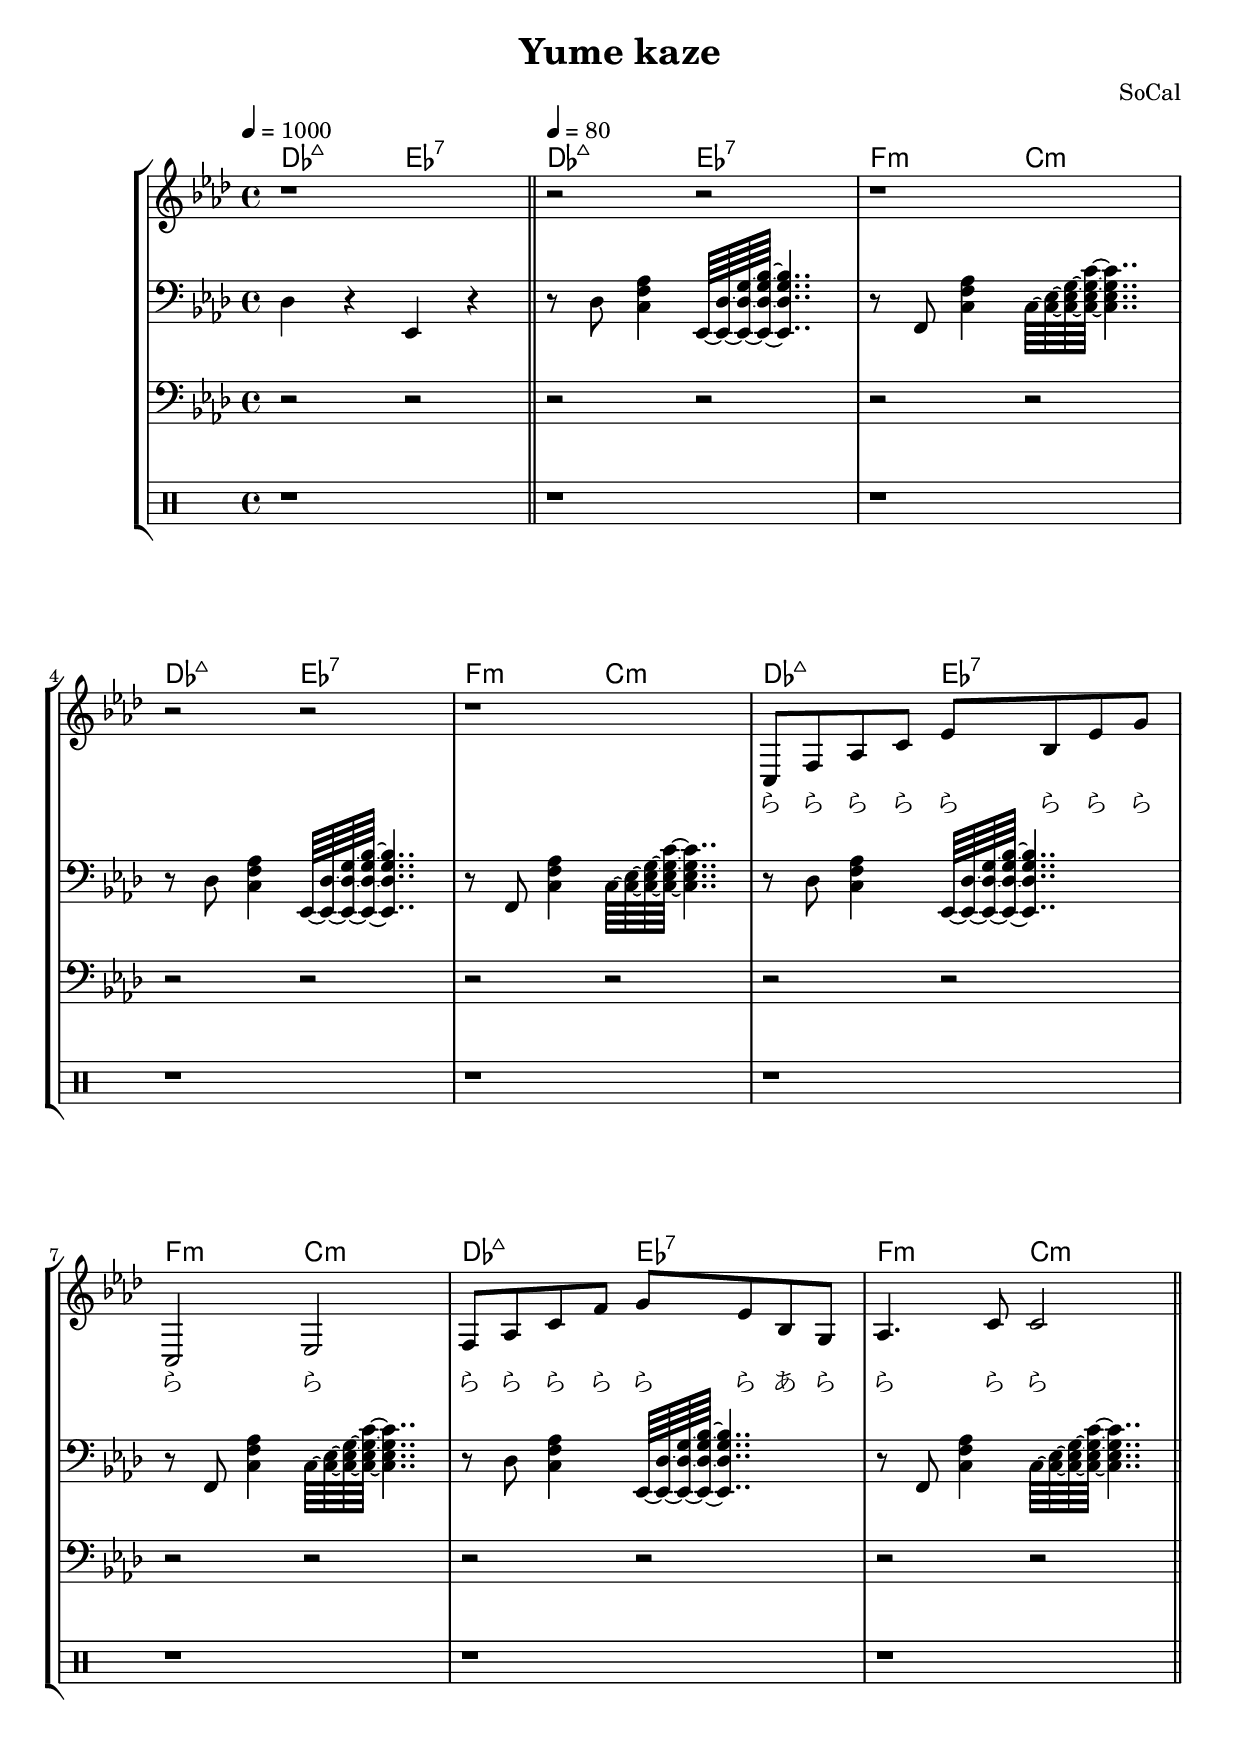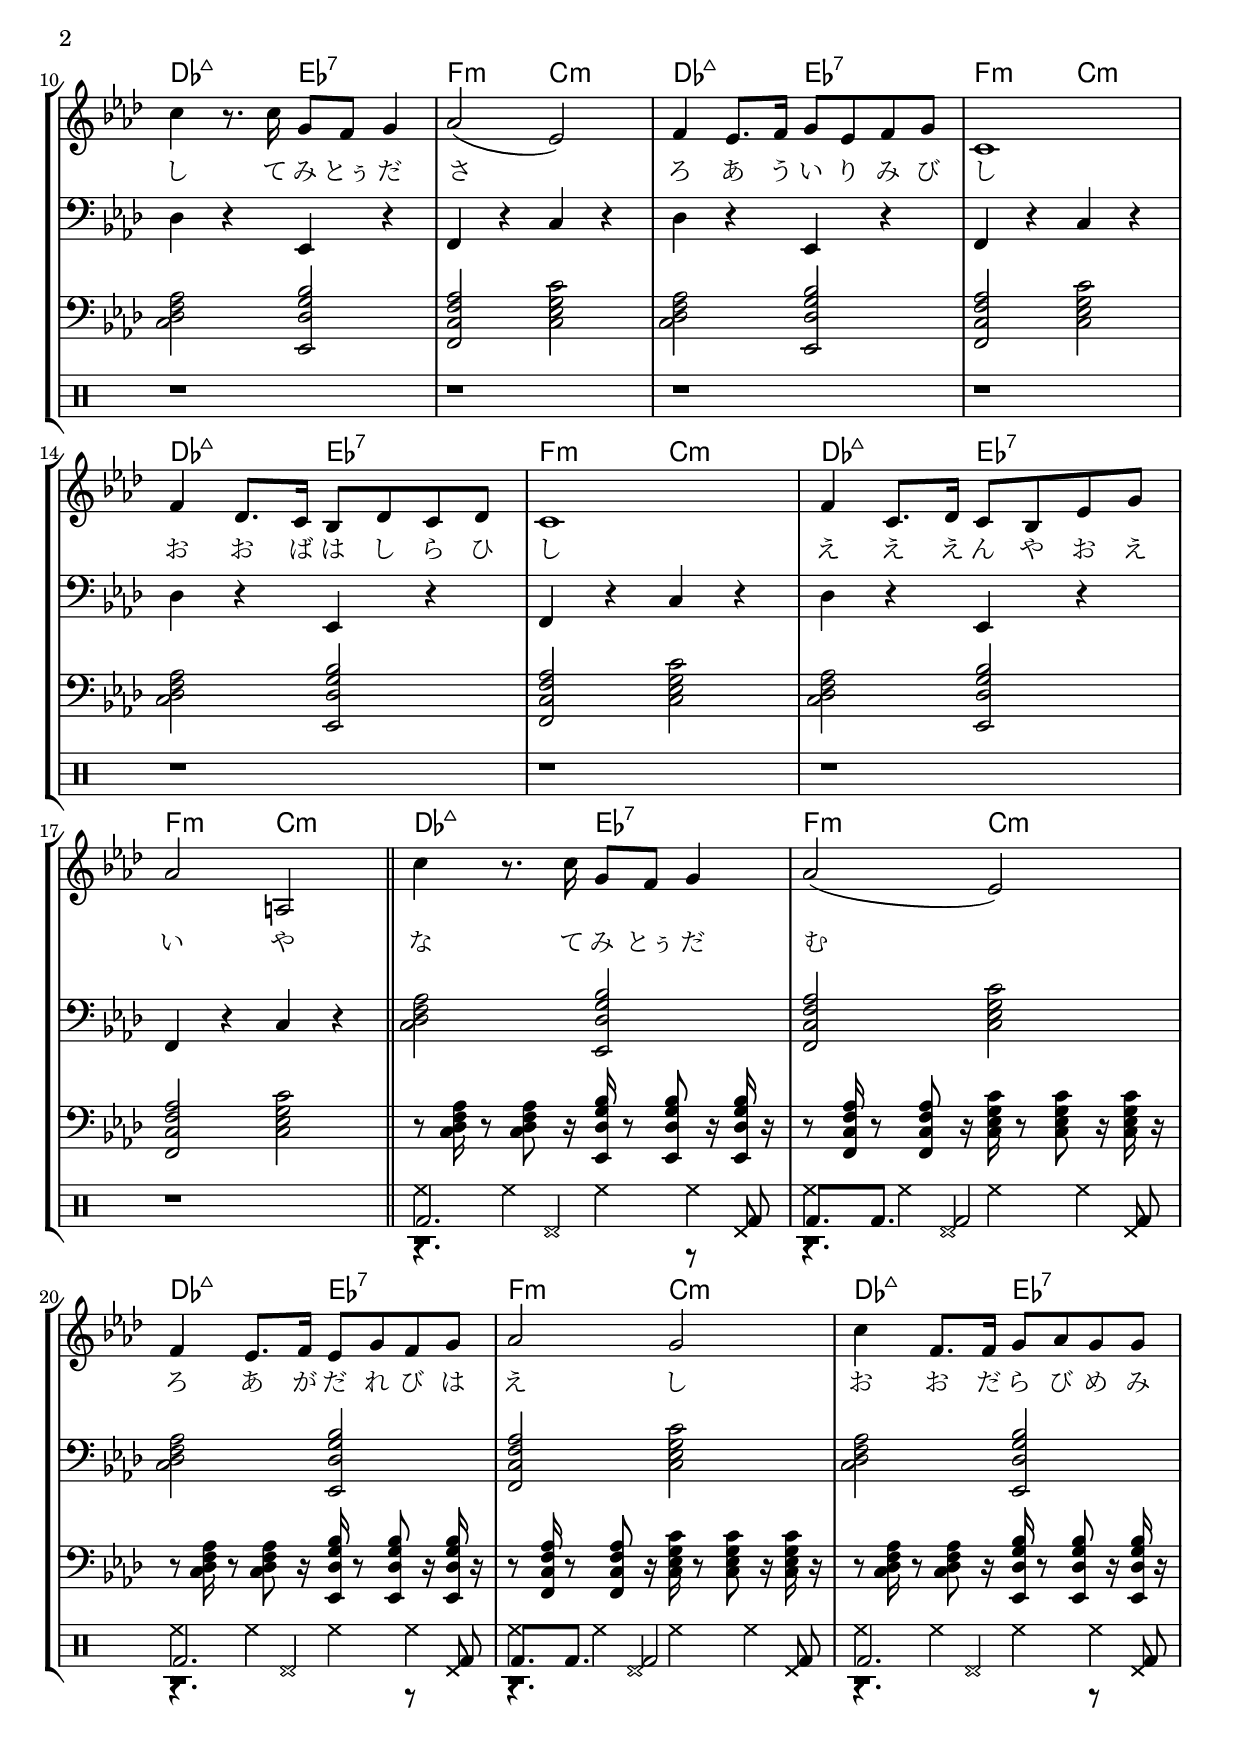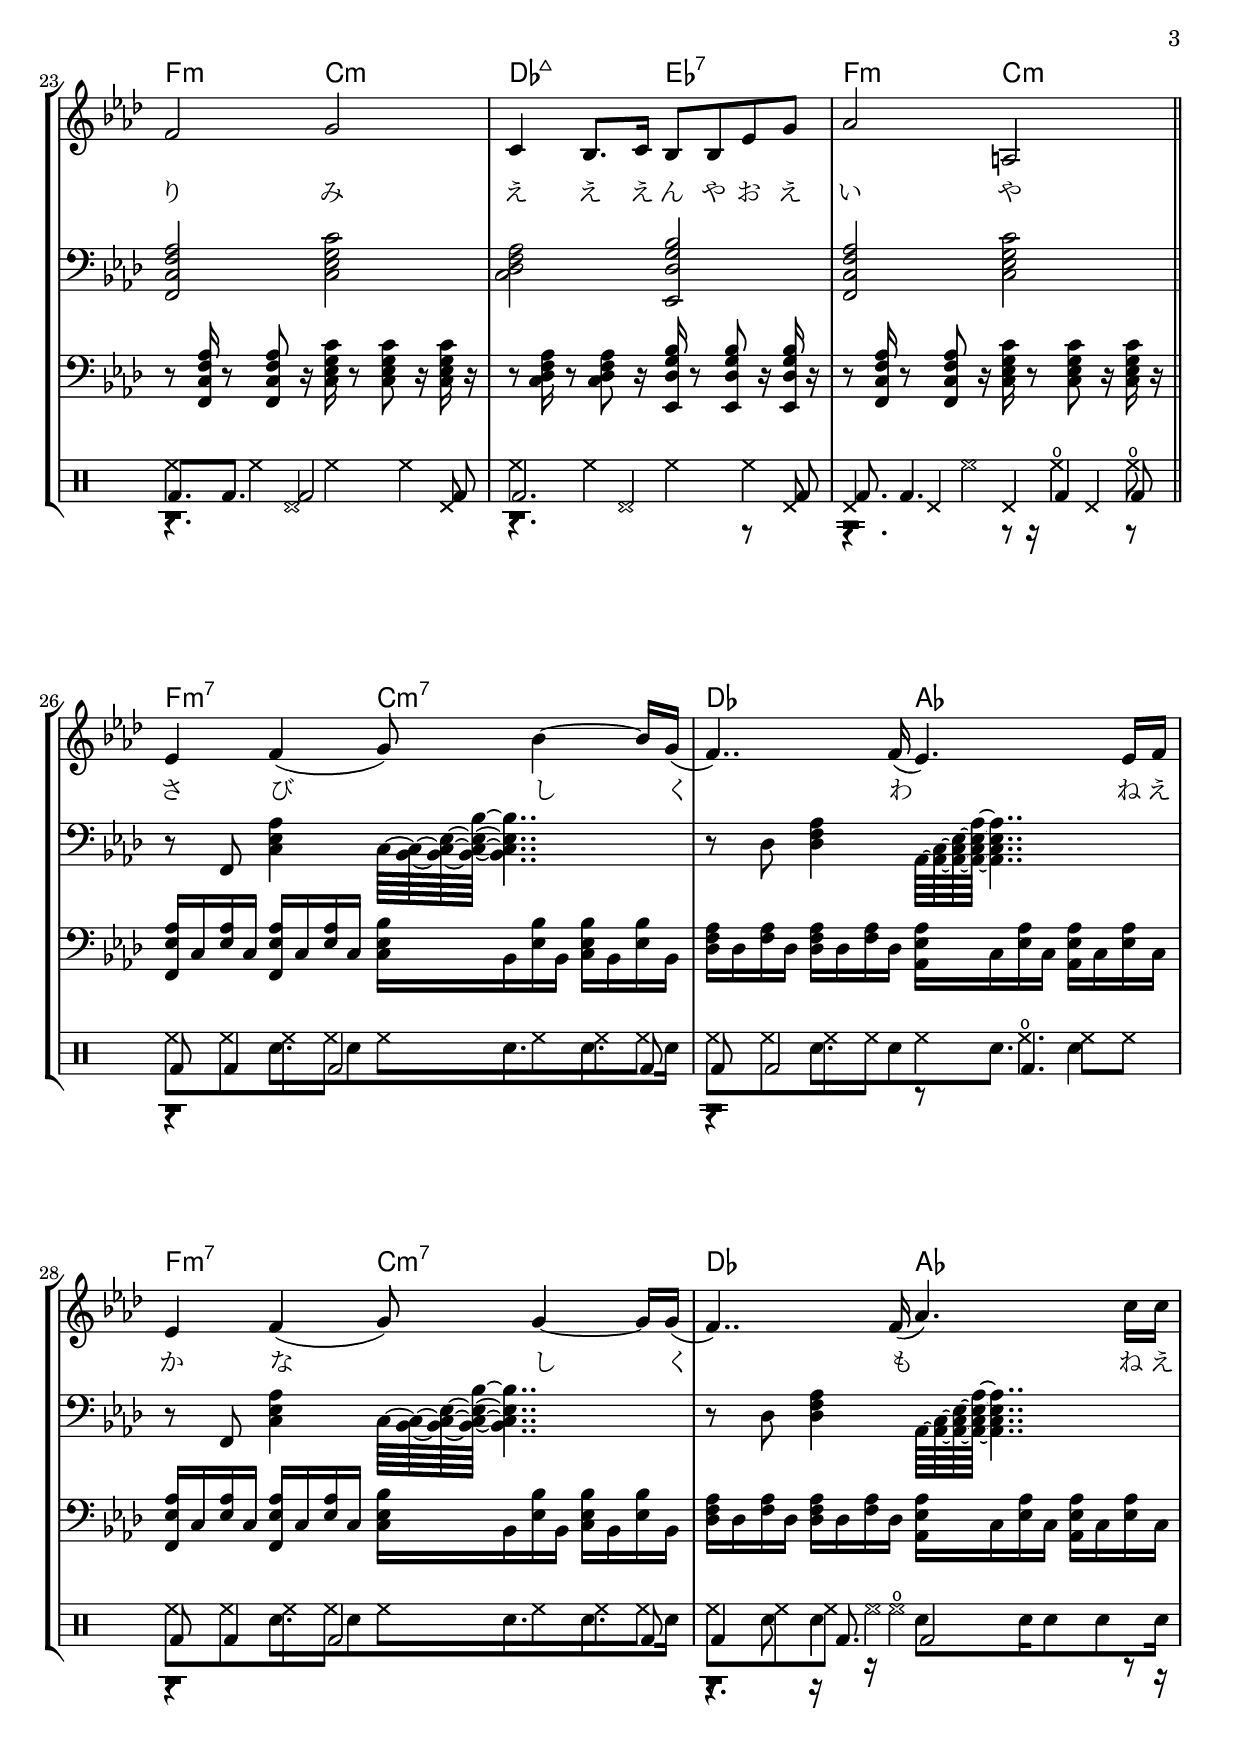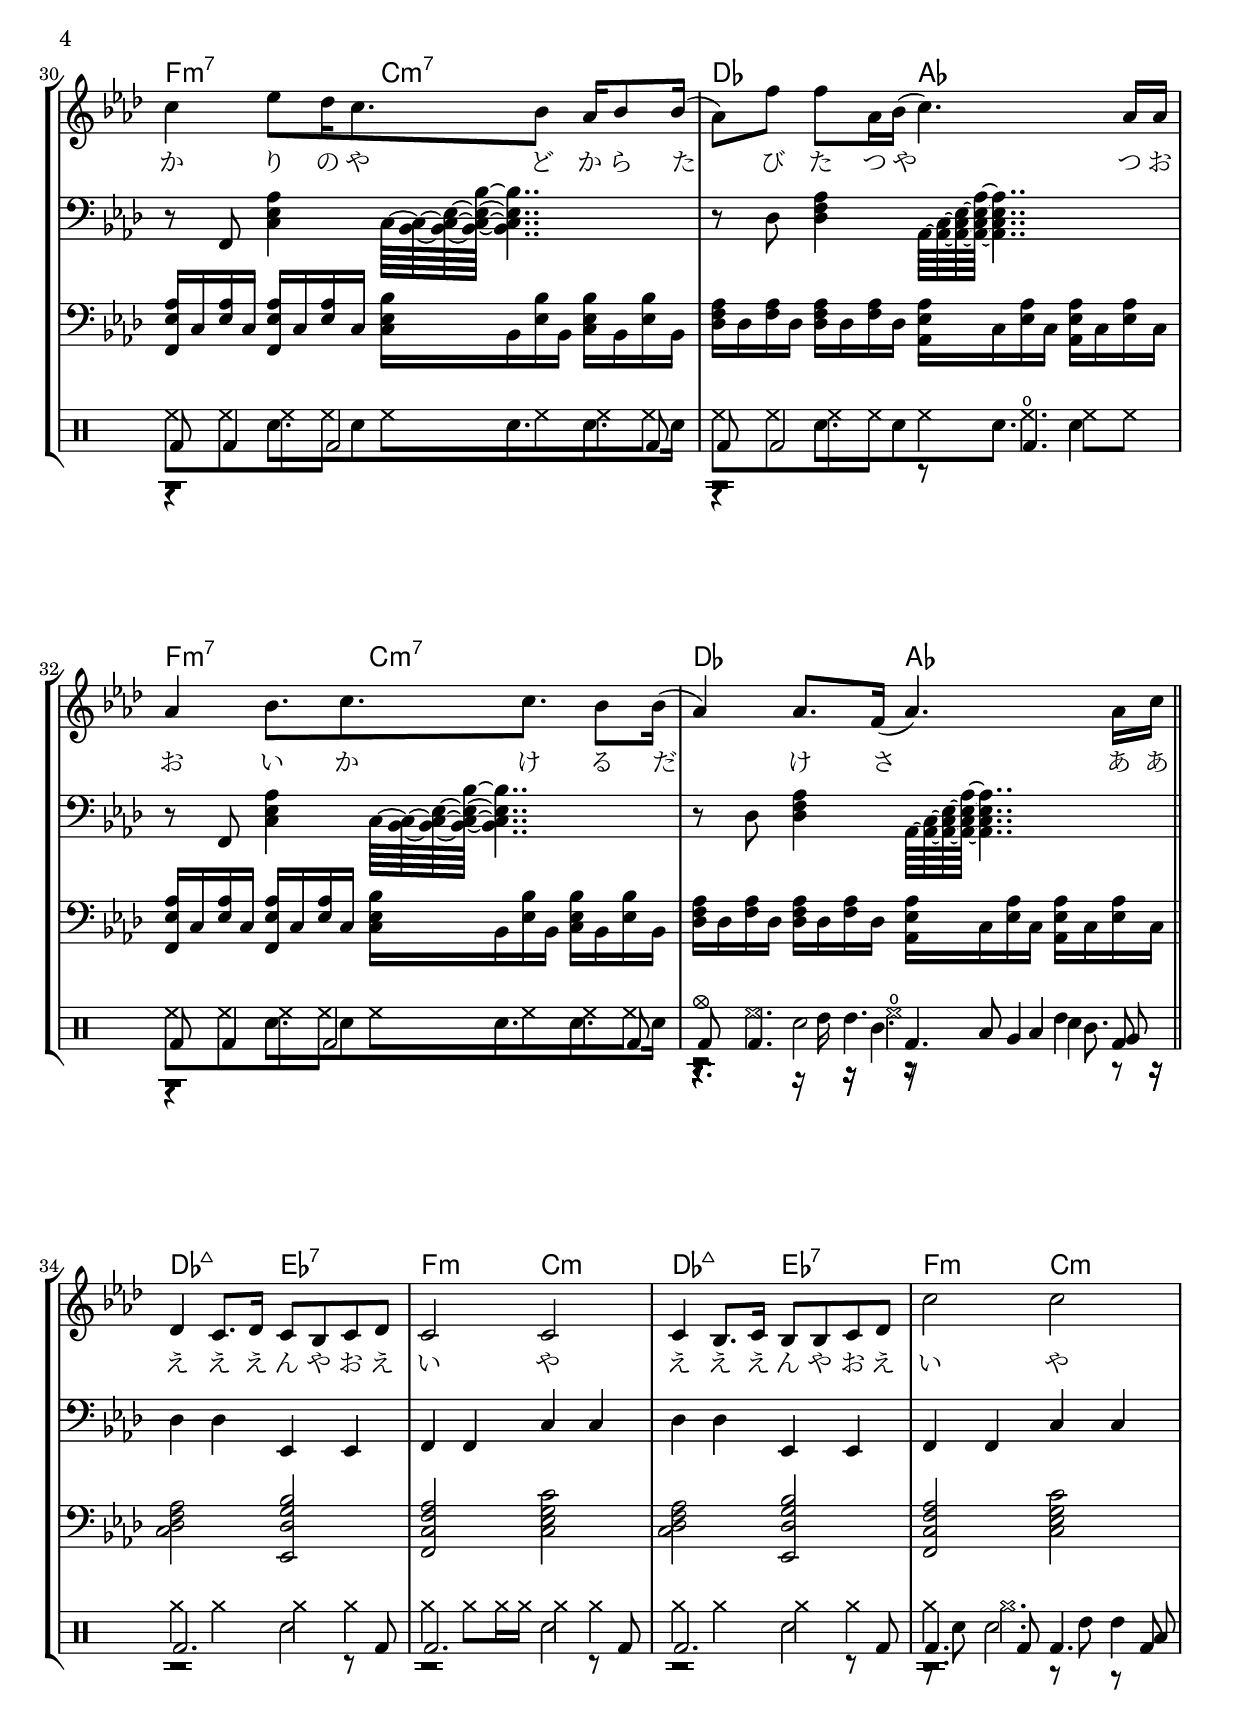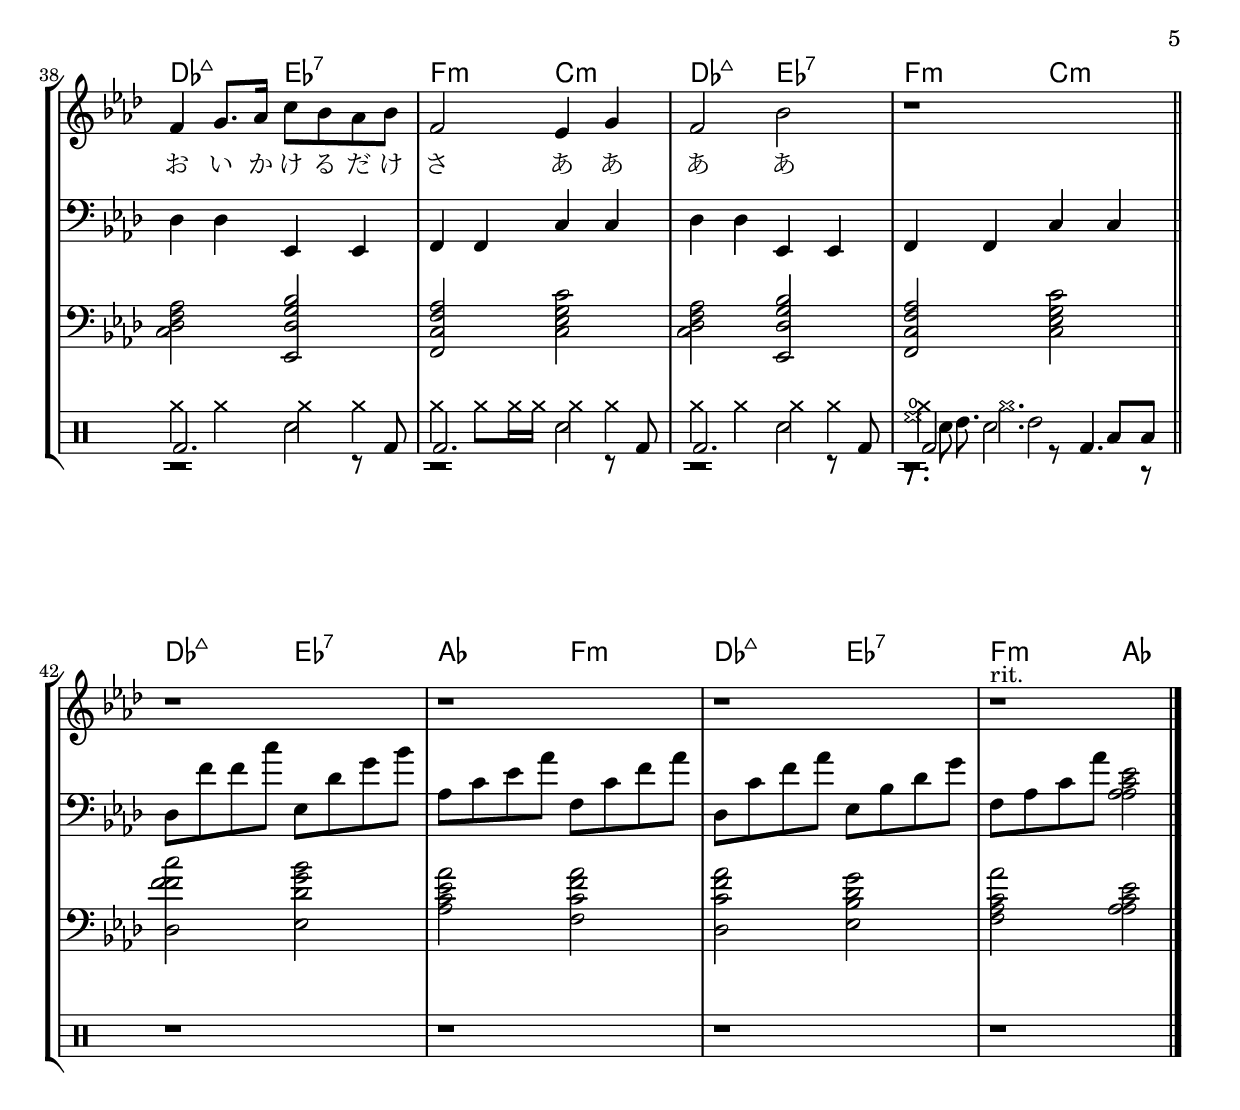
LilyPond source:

\version "2.12.1"

\header {
	title = \markup {"Yume kaze"}
	composer = \markup \center-column {SoCal}
}

harmony = \chordmode {
	des2:maj7 es:7 

	des:maj7 es:7 f:m c:m des:maj7 es:7 f:m c:m des:maj7 es:7 f:m c:m des:maj7 es:7 f:m c:m 

	des:maj7 es:7 f:m c:m des:maj7 es:7 f:m c:m des:maj7 es:7 f:m c:m des:maj7 es:7 f:m c:m 

	des:maj7 es:7 f:m c:m des:maj7 es:7 f:m c:m des:maj7 es:7 f:m c:m des:maj7 es:7 f:m c:m 

	f:min7 c:min7 des as f:min7 c:min7 des as f:min7 c:min7 des as f:min7 c:min7 des as 

	des:maj7 es:7 f:m c:m des:maj7 es:7 f:m c:m des:maj7 es:7 f:m c:m des:maj7 es:7 f:m c:m 

	des:maj7 es:7 as f:m des:maj7 es:7 f:m as 
}

melody = {
	\key as \major
	\tempo 4 = 1000
	r1   
	\set Staff.midiInstrument = #"Acoustic grand"
		\tempo 4 = 80
 r2  r2 
	r1 
	r2  r2 
	r1 
	c8  f8  as8  c'8  es'8  bes8  es'8  g'8 
	c2  es2 
	f8  as8  c'8  f'8  g'8  es'8  bes8  g8 
	as4.  c'8  c'2
	\set Staff.midiInstrument = #"mmi0.42"
	 c''4  r8.  c''16  g'8  f'8  g'4 
	as'2  (es'2) 
	f'4  es'8.  f'16  g'8  es'8  f'8  g'8 
	c'1 
	f'4  des'8.  c'16  bes8  des'8  c'8  des'8 
	c'1 
	f'4  c'8.  des'16  c'8  bes8  es'8  g'8 
	as'2  a2
	\set Staff.midiInstrument = #"mmi0.42"
	 c''4  r8.  c''16  g'8  f'8  g'4 
	as'2  (es'2) 
	f'4  es'8.  f'16  es'8  g'8  f'8  g'8 
	as'2  g'2 
	c''4  f'8.  f'16  g'8  as'8  g'8  g'8 
	f'2  g'2 
	c'4  bes8.  c'16  bes8  bes8  es'8  g'8 
	as'2  a2
	\set Staff.midiInstrument = #"mmi0.42"
	 es'4  f'4  (g'8)  bes'4~bes'16  g'16 
	(f'4..)  f'16  (es'4.)  es'16  f'16 
	es'4  f'4  (g'8)  g'4~g'16  g'16 
	(f'4..)  f'16  (as'4.)  c''16  c''16 
	c''4  es''8  des''16  c''8.  bes'8  as'16  bes'8  bes'16 
	(as'8)  f''8  f''8  as'16  bes'16  (c''4.)  as'16  as'16 
	as'4  bes'8.  c''8.  c''8.  bes'8  bes'16 
	(as'4)  as'8.  f'16  (as'4.)  as'16  c''16
	\set Staff.midiInstrument = #"mmi0.42"
	 des'4  c'8.  des'16  c'8  bes8  c'8  des'8 
	c'2  c'2 
	c'4  bes8.  c'16  bes8  bes8  c'8  des'8 
	c''2  c''2 
	f'4  g'8.  as'16  c''8  bes'8  as'8  bes'8 
	f'2  es'4  g'4 
	f'2  bes'2
	r1 	r1 | r1 | r1 | r1^"rit." \bar "|."
}

words = \lyricmode {
	
	ら  ら  ら  ら  ら  ら  ら  ら  ら  ら  ら  ら  ら  ら  ら  ら  あ  ら  ら  ら  ら  
	し  て  み  とぅ  だ  さ  ろ  あ  う  い  り  み  び  し  お  お  ば  は  し  ら  ひ  し  え  え  え  ん  や  お  え  い  や  
	な  て  み  とぅ  だ  む  ろ  あ  が  だ  れ  び  は  え  し  お  お  だ  ら  び  め  み  り  み  え  え  え  ん  や  お  え  い  や  
	さ  び  し  く  わ  ね  え  か  な  し  く  も  ね  え  か  り  の  や  ど  か  ら  た  び  た  つ  や  つ  お  お  い  か  け  る  だ  け  さ  あ  あ  
	え  え  え  ん  や  お  え  い  や  え  え  え  ん  や  お  え  い  や  お  い  か  け  る  だ  け  さ  あ  あ  あ  あ  
	
}

tempochange = {
	\tempo 4 = 1000
	r1 \bar "||"
	\tempo 4 = 80
	r1 | r1 | r1 | r1 | r1 | r1 | r1 | r1 \bar "||"
	\tempo 4 = 80
	r1 | r1 | r1 | r1 | r1 | r1 | r1 | r1 \bar "||"
	\tempo 4 = 80
	r1 | r1 | r1 | r1 | r1 | r1 | r1 | r1 \bar "||"
	\tempo 4 = 80
	r1 | r1 | r1 | r1 | r1 | r1 | r1 | r1 \bar "||"
	\tempo 4 = 80
	r1 | r1 | r1 | r1 | r1 | r1 | r1 | r1 \bar "||"
	\tempo 4 = 80
	r1 | r1 | r1 | \tempo 4 = 60 r2 \tempo 4 = 53 r2 \bar "|."
}

mainacc = {
	\clef bass
	\set Staff.midiInstrument = #"Helicopter"
	\key as \major
	\tempo 4 = 1000
	des4 r4
	es,4 r4
	\bar "||"

	\set Staff.midiInstrument = #"Seashore"
	\tempo 4 = 80
	r8 des8 <c f as>4
	es,64~ <es,~ des~> <es,~ des~ g~> <es, des g bes>~ <es, des g bes>4..
	r8 f,8 <c f as>4
	c64~ <c~ es~> <c~ es~ g~> <c es g c'>~ <c es g c'>4..
	r8 des8 <c f as>4
	es,64~ <es,~ des~> <es,~ des~ g~> <es, des g bes>~ <es, des g bes>4..
	r8 f,8 <c f as>4
	c64~ <c~ es~> <c~ es~ g~> <c es g c'>~ <c es g c'>4..
	r8 des8 <c f as>4
	es,64~ <es,~ des~> <es,~ des~ g~> <es, des g bes>~ <es, des g bes>4..
	r8 f,8 <c f as>4
	c64~ <c~ es~> <c~ es~ g~> <c es g c'>~ <c es g c'>4..
	r8 des8 <c f as>4
	es,64~ <es,~ des~> <es,~ des~ g~> <es, des g bes>~ <es, des g bes>4..
	r8 f,8 <c f as>4
	c64~ <c~ es~> <c~ es~ g~> <c es g c'>~ <c es g c'>4..
	\bar "||"

	\set Staff.midiInstrument = #"Acoustic grand"
	des4 r4
	es,4 r4
	f,4 r4
	c4 r4
	des4 r4
	es,4 r4
	f,4 r4
	c4 r4
	des4 r4
	es,4 r4
	f,4 r4
	c4 r4
	des4 r4
	es,4 r4
	f,4 r4
	c4 r4
	\bar "||"

	\set Staff.midiInstrument = #"Acoustic grand"
	<des c f as>2
	<es, des g bes>2
	<f, c f as>2
	<c es g c'>2
	<des c f as>2
	<es, des g bes>2
	<f, c f as>2
	<c es g c'>2
	<des c f as>2
	<es, des g bes>2
	<f, c f as>2
	<c es g c'>2
	<des c f as>2
	<es, des g bes>2
	<f, c f as>2
	<c es g c'>2
	\bar "||"

	\set Staff.midiInstrument = #"String Ensemble 1"
	r8 f,8 <c es as>4
	c64~ <c~ bes,~> <c~ bes,~ es~> <c bes, es bes>~ <c bes, es bes>4..
	r8 des8 <des f as>4
	as,64~ <as,~ c~> <as,~ c~ es~> <as, c es as>~ <as, c es as>4..
	r8 f,8 <c es as>4
	c64~ <c~ bes,~> <c~ bes,~ es~> <c bes, es bes>~ <c bes, es bes>4..
	r8 des8 <des f as>4
	as,64~ <as,~ c~> <as,~ c~ es~> <as, c es as>~ <as, c es as>4..
	r8 f,8 <c es as>4
	c64~ <c~ bes,~> <c~ bes,~ es~> <c bes, es bes>~ <c bes, es bes>4..
	r8 des8 <des f as>4
	as,64~ <as,~ c~> <as,~ c~ es~> <as, c es as>~ <as, c es as>4..
	r8 f,8 <c es as>4
	c64~ <c~ bes,~> <c~ bes,~ es~> <c bes, es bes>~ <c bes, es bes>4..
	r8 des8 <des f as>4
	as,64~ <as,~ c~> <as,~ c~ es~> <as, c es as>~ <as, c es as>4..
	\bar "||"

	\set Staff.midiInstrument = #"Acoustic grand"
	des4 des4
	es,4 es,4
	f,4 f,4
	c4 c4
	des4 des4
	es,4 es,4
	f,4 f,4
	c4 c4
	des4 des4
	es,4 es,4
	f,4 f,4
	c4 c4
	des4 des4
	es,4 es,4
	f,4 f,4
	c4 c4
	\bar "||"

	\set Staff.midiInstrument = #"Acoustic grand"
	des8 f'8 f'8 c''8
	es8 des'8 g'8 bes'8
	as8 c'8 es'8 as'8
	f8 c'8 f'8 as'8
	des8 c'8 f'8 as'8
	es8 bes8 des'8 g'8
	f8 as8 c'8 as'8
	<as as c' es'>2
	\bar "|."
}

subacc = {
	\clef bass
	\set Staff.midiInstrument = #"Acoustic grand"
	\key as \major
	\tempo 4 = 1000
	r2
	r2
	\bar "||"

	\set Staff.midiInstrument = #"Acoustic grand"
	\tempo 4 = 80
	r2
	r2
	r2
	r2
	r2
	r2
	r2
	r2
	r2
	r2
	r2
	r2
	r2
	r2
	r2
	r2
	\bar "||"

	\set Staff.midiInstrument = #"Acoustic Guitar (nylon)"
	<des c f as>2
	<es, des g bes>2
	<f, c f as>2
	<c es g c'>2
	<des c f as>2
	<es, des g bes>2
	<f, c f as>2
	<c es g c'>2
	<des c f as>2
	<es, des g bes>2
	<f, c f as>2
	<c es g c'>2
	<des c f as>2
	<es, des g bes>2
	<f, c f as>2
	<c es g c'>2
	\bar "||"

	\set Staff.midiInstrument = #"Acoustic Guitar (nylon)"
	r8 <des c f as>16 r8 <des c f as>8 r16
	<es, des g bes>16 r8      <es, des g bes>8 r16 <es, des g bes>16 r16
	r8 <f, c f as>16 r8 <f, c f as>8 r16
	<c es g c'>16 r8      <c es g c'>8 r16 <c es g c'>16 r16
	r8 <des c f as>16 r8 <des c f as>8 r16
	<es, des g bes>16 r8      <es, des g bes>8 r16 <es, des g bes>16 r16
	r8 <f, c f as>16 r8 <f, c f as>8 r16
	<c es g c'>16 r8      <c es g c'>8 r16 <c es g c'>16 r16
	r8 <des c f as>16 r8 <des c f as>8 r16
	<es, des g bes>16 r8      <es, des g bes>8 r16 <es, des g bes>16 r16
	r8 <f, c f as>16 r8 <f, c f as>8 r16
	<c es g c'>16 r8      <c es g c'>8 r16 <c es g c'>16 r16
	r8 <des c f as>16 r8 <des c f as>8 r16
	<es, des g bes>16 r8      <es, des g bes>8 r16 <es, des g bes>16 r16
	r8 <f, c f as>16 r8 <f, c f as>8 r16
	<c es g c'>16 r8      <c es g c'>8 r16 <c es g c'>16 r16
	\bar "||"

	\set Staff.midiInstrument = #"Acoustic grand"
	<f, es as>16 c16 <es as>16 c16   <f, es as>16 c16 <es as>16 c16
	<c es bes>16 bes,16 <es bes>16 bes,16   <c es bes>16 bes,16 <es bes>16 bes,16
	<des f as>16 des16 <f as>16 des16   <des f as>16 des16 <f as>16 des16
	<as, es as>16 c16 <es as>16 c16   <as, es as>16 c16 <es as>16 c16
	<f, es as>16 c16 <es as>16 c16   <f, es as>16 c16 <es as>16 c16
	<c es bes>16 bes,16 <es bes>16 bes,16   <c es bes>16 bes,16 <es bes>16 bes,16
	<des f as>16 des16 <f as>16 des16   <des f as>16 des16 <f as>16 des16
	<as, es as>16 c16 <es as>16 c16   <as, es as>16 c16 <es as>16 c16
	<f, es as>16 c16 <es as>16 c16   <f, es as>16 c16 <es as>16 c16
	<c es bes>16 bes,16 <es bes>16 bes,16   <c es bes>16 bes,16 <es bes>16 bes,16
	<des f as>16 des16 <f as>16 des16   <des f as>16 des16 <f as>16 des16
	<as, es as>16 c16 <es as>16 c16   <as, es as>16 c16 <es as>16 c16
	<f, es as>16 c16 <es as>16 c16   <f, es as>16 c16 <es as>16 c16
	<c es bes>16 bes,16 <es bes>16 bes,16   <c es bes>16 bes,16 <es bes>16 bes,16
	<des f as>16 des16 <f as>16 des16   <des f as>16 des16 <f as>16 des16
	<as, es as>16 c16 <es as>16 c16   <as, es as>16 c16 <es as>16 c16
	\bar "||"

	\set Staff.midiInstrument = #"Acoustic Guitar (nylon)"
	<des c f as>2
	<es, des g bes>2
	<f, c f as>2
	<c es g c'>2
	<des c f as>2
	<es, des g bes>2
	<f, c f as>2
	<c es g c'>2
	<des c f as>2
	<es, des g bes>2
	<f, c f as>2
	<c es g c'>2
	<des c f as>2
	<es, des g bes>2
	<f, c f as>2
	<c es g c'>2
	\bar "||"

	\set Staff.midiInstrument = #"Acoustic Guitar (nylon)"
	<des f' f' c''>2
	<es des' g' bes'>2
	<as c' es' as'>2
	<f c' f' as'>2
	<des c' f' as'>2
	<es bes des' g'>2
	<f as c' as'>2
	<as as c' es'>2
	\bar "|."
}

percA = {
	\drummode {
	r1 \bar "||"
	r1 |r1 |r1 |r1 |r1 |r1 |r1 |r1 \bar "||"
	r1 |r1 |r1 |r1 |r1 |r1 |r1 |r1 \bar "||"
	r1  |r1  |r1  |r1  |r1  |r1  |r1  |r2 r8 hho4 hho8  \bar "||"
	hh8 hh8 hh8 hh8 hh8 hh8 hh8 hh8  |hh8 hh8 hh8 hh8 hh4 hh8 hh8  |hh8 hh8 hh8 hh8 hh8 hh8 hh8 hh8  |hh8 hh8 hh8 hh2 r8  |hh8 hh8 hh8 hh8 hh8 hh8 hh8 hh8  |hh8 hh8 hh8 hh8 hh4 hh8 hh8  |hh8 hh8 hh8 hh8 hh8 hh8 hh8 hh8  |r8 hh2. r8  \bar "||"
	cymr4 cymr4 cymr4 cymr4  |cymr4 cymr8 cymr16 cymr16 cymr4 cymr4  |cymr4 cymr4 cymr4 cymr4  |cymr4 cymr2.  |cymr4 cymr4 cymr4 cymr4  |cymr4 cymr8 cymr16 cymr16 cymr4 cymr4  |cymr4 cymr4 cymr4 cymr4  |cymr4 cymr2.  \bar "||"
	r1 |r1 |r1 |r1 \bar "|."
	}
}

percB = {
	\drummode {
	r1 \bar "||"
	r1 |r1 |r1 |r1 |r1 |r1 |r1 |r1 \bar "||"
	r1 |r1 |r1 |r1 |r1 |r1 |r1 |r1 \bar "||"
	r4. hhp2 hhp8  |r4. hhp2 hhp8  |r4. hhp2 hhp8  |r4. hhp2 hhp8  |r4. hhp2 hhp8  |r4. hhp2 hhp8  |r4. hhp2 hhp8  |hhp4 hhp4 hhp4 hhp4  \bar "||"
	r4 sn8. sn8 sn8. sn8. sn16  |r4 sn8. sn8 sn8. sn4  |r4 sn8. sn8 sn8. sn8. sn16  |r8 sn8 sn4 sn8 sn16 sn8 sn8 sn16  |r4 sn8. sn8 sn8. sn8. sn16  |r4 sn8. sn8 sn8. sn4  |r4 sn8. sn8 sn8. sn8. sn16  |r4 sn2 sn4  \bar "||"
	r2 sn2  |r2 sn2  |r2 sn2  |r8 sn8 sn2.  |r2 sn2  |r2 sn2  |r2 sn2  |r8 sn8 sn2.  \bar "||"
	r1 |r1 |r1 |r1 \bar "|."
	}
}

percC = {
	\drummode {
	r1 \bar "||"
	r1 |r1 |r1 |r1 |r1 |r1 |r1 |r1 \bar "||"
	r1 |r1 |r1 |r1 |r1 |r1 |r1 |r1 \bar "||"
	hh4 hh4 hh4 hh4  |hh4 hh4 hh4 hh4  |hh4 hh4 hh4 hh4  |hh4 hh4 hh4 hh4  |hh4 hh4 hh4 hh4  |hh4 hh4 hh4 hh4  |hh4 hh4 hh4 hh4  |r4. hh2 r8  \bar "||"
	bd8 bd4 bd2 bd8  |bd8 bd2 bd4.  |bd8 bd4 bd2 bd8  |bd4 r16 bd8. bd2  |bd8 bd4 bd2 bd8  |bd8 bd2 bd4.  |bd8 bd4 bd2 bd8  |bd8 bd4. bd4. bd8  \bar "||"
	bd2. r8 bd8  |bd2. r8 bd8  |bd2. r8 bd8  |bd4. bd8 bd4. bd8  |bd2. r8 bd8  |bd2. r8 bd8  |bd2. r8 bd8  |bd2 r8 bd4.  \bar "||"
	r1 |r1 |r1 |r1 \bar "|."
	}
}

percD = {
	\drummode {
	r1 \bar "||"
	r1 |r1 |r1 |r1 |r1 |r1 |r1 |r1 \bar "||"
	r1 |r1 |r1 |r1 |r1 |r1 |r1 |r1 \bar "||"
	bd2. r8 bd8  |bd8. bd8. bd2 bd8  |bd2. r8 bd8  |bd8. bd8. bd2 bd8  |bd2. r8 bd8  |bd8. bd8. bd2 bd8  |bd2. r8 bd8  |bd8. bd4. r16 bd4 bd8  \bar "||"
	r1  |r2 r8 hho4.  |r1  |r4. r16 hho2 r16  |r1  |r2 r8 hho4.  |r1  |r4. r16 hho2 r16  \bar "||"
	r1 |r1 |r1 |r2 r8 tommh8 tommh4  |r1 |r1 |r1 |r8. tommh8. tommh2 r8  \bar "||"
	r1 |r1 |r1 |r1 \bar "|."
	}
}

percE = {
	\drummode {
	r1 \bar "||"
	r1 |r1 |r1 |r1 |r1 |r1 |r1 |r1 \bar "||"
	r1 |r1 |r1 |r1 |r1 |r1 |r1 |r1 \bar "||"
	r1 | r1 | r1 | r1 | r1 | r1 | r1 | r1 \bar "||"
	r1 |r1 |r1 |r1 |r1 |r1 |r1 |cymc1  \bar "||"
	r1 |r1 |r1 |r2. r8 toml8  |r1 |r1 |r1 |r2. toml8 toml8  \bar "||"
	r1 |r1 |r1 |r1 \bar "|."
	}
}

percF = {
	\drummode {
	r1 \bar "||"
	r1 | r1 | r1 | r1 | r1 | r1 | r1 | r1 \bar "||"
	r1 | r1 | r1 | r1 | r1 | r1 | r1 | r1 \bar "||"
	r1 | r1 | r1 | r1 | r1 | r1 | r1 | r1 \bar "||"
	r1 |r1 |r1 |r1 |r1 |r1 |r1 |r4 r16 tommh16 tommh4. tommh4  \bar "||"
	r1 |r1 |r1 |r1 |r1 |r1 |r1 |hho1  \bar "||"
	r1 | r1 | r1 | r1 \bar "|."
	}
}

percG = {
	\drummode {
	r1 \bar "||"
	r1 | r1 | r1 | r1 | r1 | r1 | r1 | r1 \bar "||"
	r1 | r1 | r1 | r1 | r1 | r1 | r1 | r1 \bar "||"
	r1 | r1 | r1 | r1 | r1 | r1 | r1 | r1 \bar "||"
	r1 |r1 |r1 |r1 |r1 |r1 |r1 |r4. r16 tomml4. tomml8.  \bar "||"
	r1 | r1 | r1 | r1 | r1 | r1 | r1 | r1 \bar "||"
	r1 | r1 | r1 | r1 \bar "|."
	}
}

percH = {
	\drummode {
	r1 \bar "||"
	r1 | r1 | r1 | r1 | r1 | r1 | r1 | r1 \bar "||"
	r1 | r1 | r1 | r1 | r1 | r1 | r1 | r1 \bar "||"
	r1 | r1 | r1 | r1 | r1 | r1 | r1 | r1 \bar "||"
	r1 |r1 |r1 |r1 |r1 |r1 |r1 |r2 r16 toml8 toml4 r16  \bar "||"
	r1 | r1 | r1 | r1 | r1 | r1 | r1 | r1 \bar "||"
	r1 | r1 | r1 | r1 \bar "|."
	}
}

percI = {
	\drummode {
	r1 \bar "||"
	r1 | r1 | r1 | r1 | r1 | r1 | r1 | r1 \bar "||"
	r1 | r1 | r1 | r1 | r1 | r1 | r1 | r1 \bar "||"
	r1 | r1 | r1 | r1 | r1 | r1 | r1 | r1 \bar "||"
	r1 |r1 |r1 |r1 |r1 |r1 |r1 |r2 r8 tomfh4 tomfh8  \bar "||"
	r1 | r1 | r1 | r1 | r1 | r1 | r1 | r1 \bar "||"
	r1 | r1 | r1 | r1 \bar "|."
	}
}

\score {
	<<
		\new StaffGroup <<
			\new ChordNames {\harmony}
			\new Voice = "melody" {\melody}
			\new Lyrics \lyricsto "melody" \words
			\new Staff = "mainacc" {\mainacc}
			\new Staff = "subacc" {\subacc}
			\new DrumStaff <<
				\new DrumVoice {\percA}
				\new DrumVoice {\percB}
				\new DrumVoice {\percC}
				\new DrumVoice {\percD}
				\new DrumVoice {\percE}
				\new DrumVoice {\percF}
				\new DrumVoice {\percG}
				\new DrumVoice {\percH}
				\new DrumVoice {\percI}
			>>
		>>
	>>
	\layout { }
}
